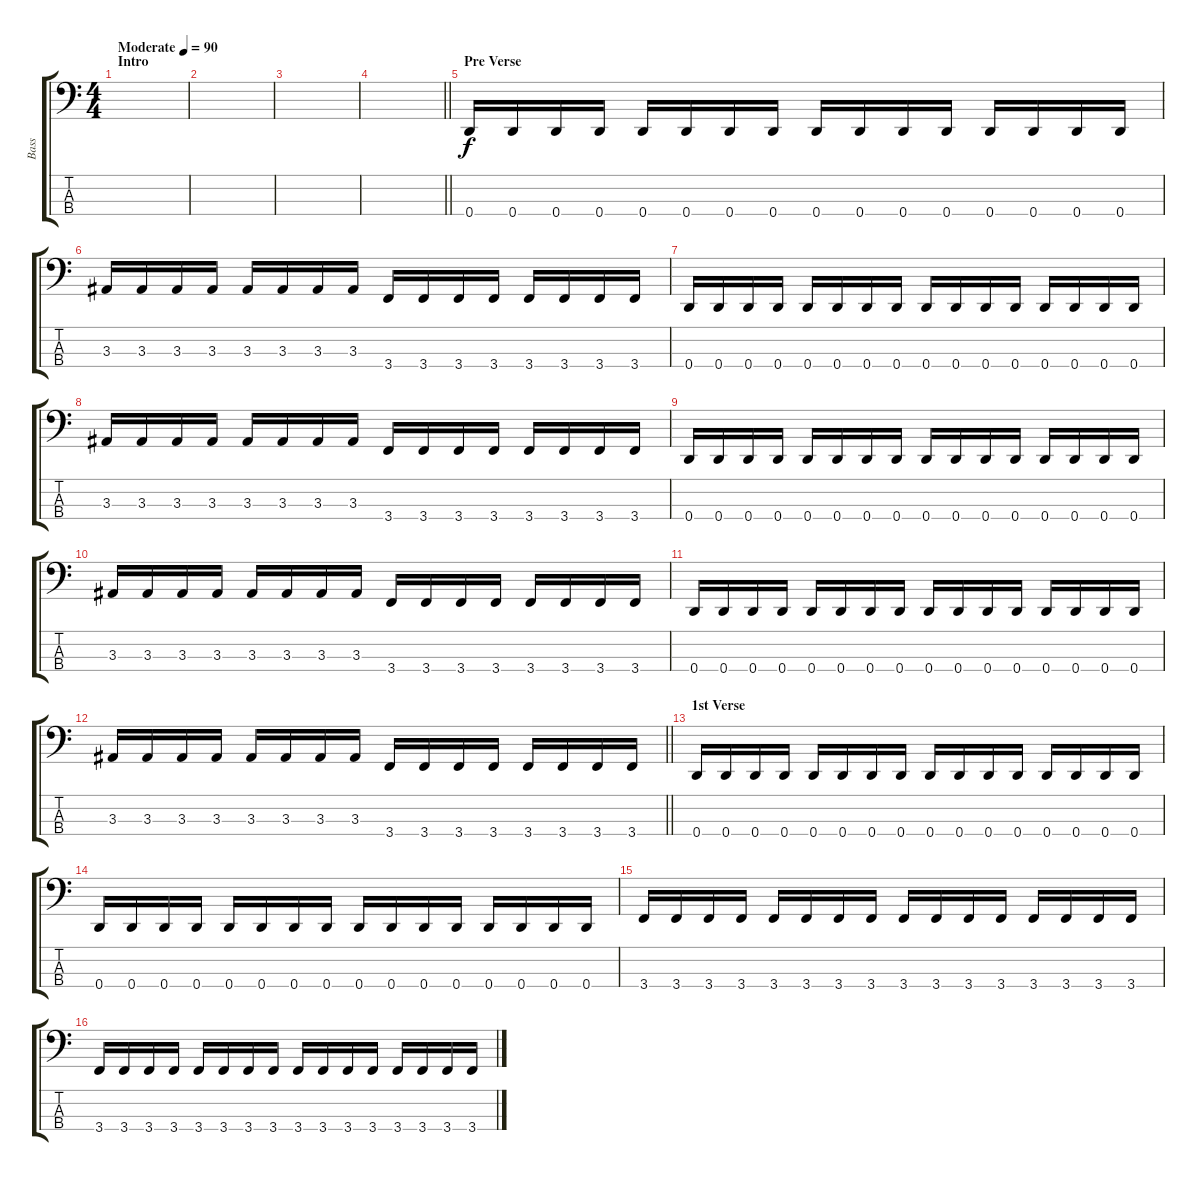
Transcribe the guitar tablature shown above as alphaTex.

\track ("Bass" "Bass") {instrument electricbassfinger}
\staff {score tabs}
\tuning (F2 C2 G1 D1) {hide}
\ts (4 4)
\section ("" "Intro")
\tempo (90 "Moderate")
\clef f4
\ks c
|
|
|
\barLineRight lightlight
|
\section ("" "Pre Verse")
0.4.16{volume 10} 0.4.16 0.4.16 0.4.16 0.4.16 0.4.16 0.4.16 0.4.16 0.4.16 0.4.16 0.4.16 0.4.16 0.4.16 0.4.16 0.4.16 0.4.16 |
3.3.16 3.3.16 3.3.16 3.3.16 3.3.16 3.3.16 3.3.16 3.3.16 3.4.16 3.4.16 3.4.16 3.4.16 3.4.16 3.4.16 3.4.16 3.4.16 |
0.4.16 0.4.16 0.4.16 0.4.16 0.4.16 0.4.16 0.4.16 0.4.16 0.4.16 0.4.16 0.4.16 0.4.16 0.4.16 0.4.16 0.4.16 0.4.16 |
3.3.16 3.3.16 3.3.16 3.3.16 3.3.16 3.3.16 3.3.16 3.3.16 3.4.16 3.4.16 3.4.16 3.4.16 3.4.16 3.4.16 3.4.16 3.4.16 |
0.4.16 0.4.16 0.4.16 0.4.16 0.4.16 0.4.16 0.4.16 0.4.16 0.4.16 0.4.16 0.4.16 0.4.16 0.4.16 0.4.16 0.4.16 0.4.16 |
3.3.16 3.3.16 3.3.16 3.3.16 3.3.16 3.3.16 3.3.16 3.3.16 3.4.16 3.4.16 3.4.16 3.4.16 3.4.16 3.4.16 3.4.16 3.4.16 |
0.4.16 0.4.16 0.4.16 0.4.16 0.4.16 0.4.16 0.4.16 0.4.16 0.4.16 0.4.16 0.4.16 0.4.16 0.4.16 0.4.16 0.4.16 0.4.16 |
\barLineRight lightlight
3.3.16 3.3.16 3.3.16 3.3.16 3.3.16 3.3.16 3.3.16 3.3.16 3.4.16 3.4.16 3.4.16 3.4.16 3.4.16 3.4.16 3.4.16 3.4.16 |
\section ("" "1st Verse")
0.4.16 0.4.16 0.4.16 0.4.16 0.4.16 0.4.16 0.4.16 0.4.16 0.4.16 0.4.16 0.4.16 0.4.16 0.4.16 0.4.16 0.4.16 0.4.16 |
0.4.16 0.4.16 0.4.16 0.4.16 0.4.16 0.4.16 0.4.16 0.4.16 0.4.16 0.4.16 0.4.16 0.4.16 0.4.16 0.4.16 0.4.16 0.4.16 |
3.4.16 3.4.16 3.4.16 3.4.16 3.4.16 3.4.16 3.4.16 3.4.16 3.4.16 3.4.16 3.4.16 3.4.16 3.4.16 3.4.16 3.4.16 3.4.16 |
3.4.16 3.4.16 3.4.16 3.4.16 3.4.16 3.4.16 3.4.16 3.4.16 3.4.16 3.4.16 3.4.16 3.4.16 3.4.16 3.4.16 3.4.16 3.4.16
